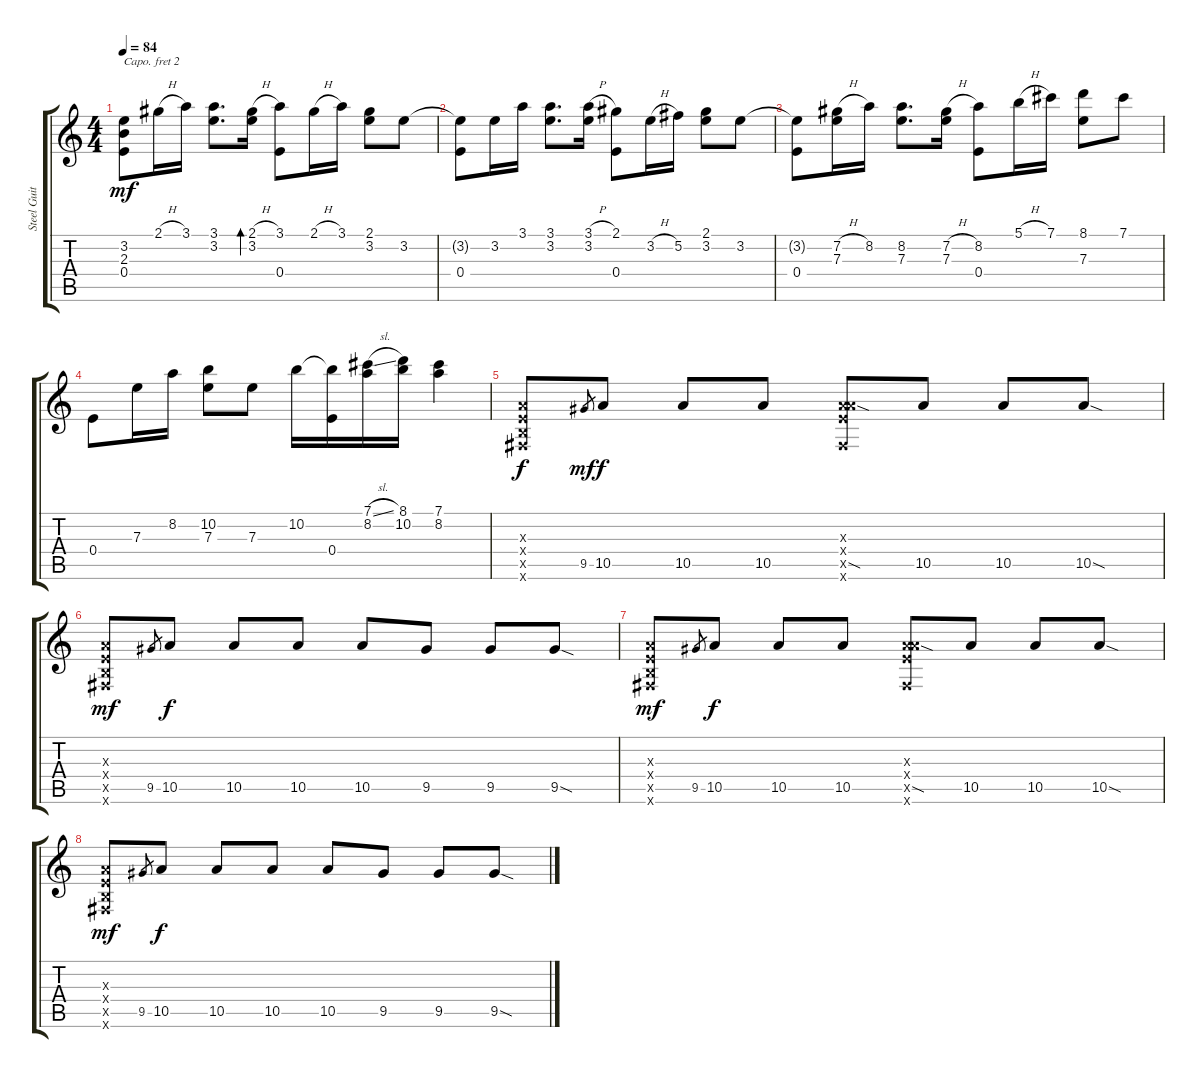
\track ("Steel Guitar" "Steel Guit") {instrument acousticguitarsteel}
\staff {score tabs}
\capo 2
\tuning (E4 B3 G3 D3 A2 E2) {hide}
\ts (4 4)
\tempo 84
\clef g2
\ks c
(3.2 2.3 0.4).8{dy mf} 2.1{h}.16 3.1.16 (3.1 3.2).8{d} (2.1{h} 3.2).16{bd 120} (3.1 0.4).8 2.1{h}.16 3.1.16 (2.1 3.2).8 3.2.8 |
(3.2{t} 0.4).8 3.2.16 3.1.16 (3.1 3.2).8{d} (3.1{h} 3.2).16 (2.1 0.4).8 3.2{h}.16 5.2.16 (2.1 3.2).8 3.2.8 |
(3.2{t} 0.4).8 (7.2{h} 7.3).16 8.2.16 (8.2 7.3).8{d} (7.2{h} 7.3).16 (8.2 0.4).8 5.1{h}.16 7.1.16 (8.1 7.3).8 7.1.8 |
0.4.8 7.3.16 8.2.16 (10.2 7.3).8 7.3.8 10.2.16 (10.2{t} 0.4).16 (7.1{sl} 8.2).16 (8.1 10.2).16 (7.1 8.2).4 |
(0.3{x} 0.4{x} 0.5{x} 0.6{x}).8{dy f} 9.5.8{gr dy mf} 10.5.8{dy f} 10.5.8 10.5.8 (0.3{x} 0.4{x} 10.5{sod x} 0.6{x}).8 10.5.8 10.5.8 10.5{sod}.8 |
(0.3{x} 0.4{x} 0.5{x} 0.6{x}).8{dy mf} 9.5.8{gr} 10.5.8{dy f} 10.5.8 10.5.8 10.5.8 9.5.8 9.5.8 9.5{sod}.8 |
(0.3{x} 0.4{x} 0.5{x} 0.6{x}).8{dy mf} 9.5.8{gr} 10.5.8{dy f} 10.5.8 10.5.8 (0.3{x} 0.4{x} 10.5{sod x} 0.6{x}).8 10.5.8 10.5.8 10.5{sod}.8 |
(0.3{x} 0.4{x} 0.5{x} 0.6{x}).8{dy mf} 9.5.8{gr} 10.5.8{dy f} 10.5.8 10.5.8 10.5.8 9.5.8 9.5.8 9.5{sod}.8
